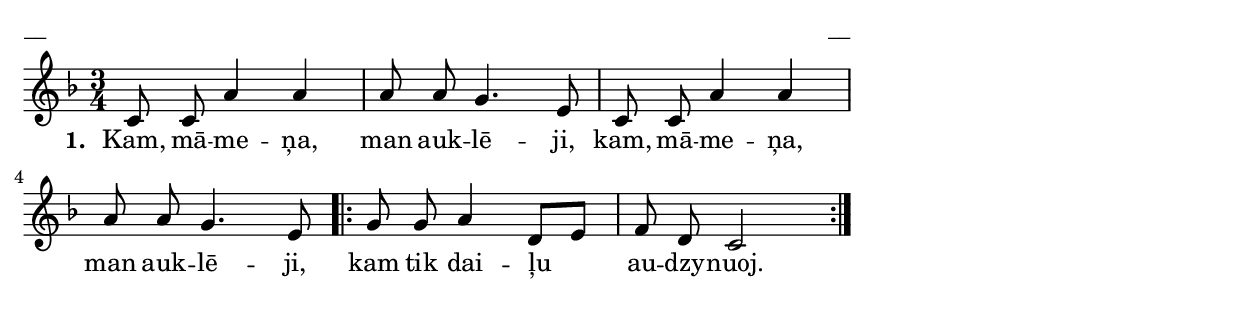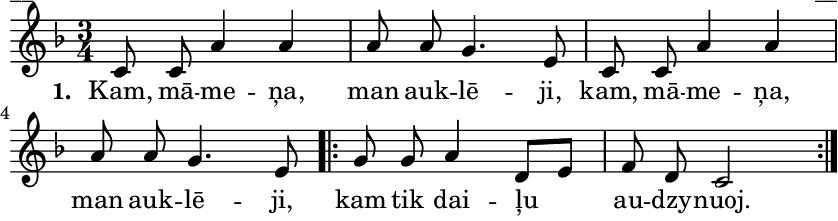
\version "2.13.18"
#(ly:set-option 'crop #t)
\paper {
line-width = 14\cm
left-margin = 0.4\cm
between-system-padding = 0.1\cm
between-system-space = 0.1\cm
}
% SBTZK, p.123
\layout {
indent = #0
ragged-last = ##f
}


voiceA = \relative c' {
\clef "treble"
\key f \major
\time 3/4
c8 c a'4 a | a8 a g4. e8 | c c a'4 a | a8 a g4. e8 |
\repeat volta 2 {g g a4 d,8 [e] | f d c2}
}

lyricA = \lyricmode {
\set stanza = "1. "
Kam, mā -- me -- ņa, man auk -- lē -- ji, kam, mā -- me -- ņa, man auk -- lē -- ji,
kam tik dai -- ļu au -- dzy -- nuoj.
}

fullScore = <<
%\new ChordNames { \chordsA }
\new Staff {
<<
\new Voice = "voiceA" { \oneVoice \autoBeamOff \voiceA }
\new Lyrics \lyricsto "voiceA"  \lyricA
%\new Voice = "voiceB" { \voiceTwo \autoBeamOff \voiceB }
>>
}
>>



\score {
\fullScore
\header { piece = "__" opus = "__" }
}
\markup { \with-color #(x11-color 'white) \sans \smaller "__" }
\score {
\unfoldRepeats
\fullScore
\midi {
\context { \Staff \remove "Staff_performer" }
\context { \Voice \consists "Staff_performer" }
}
}


